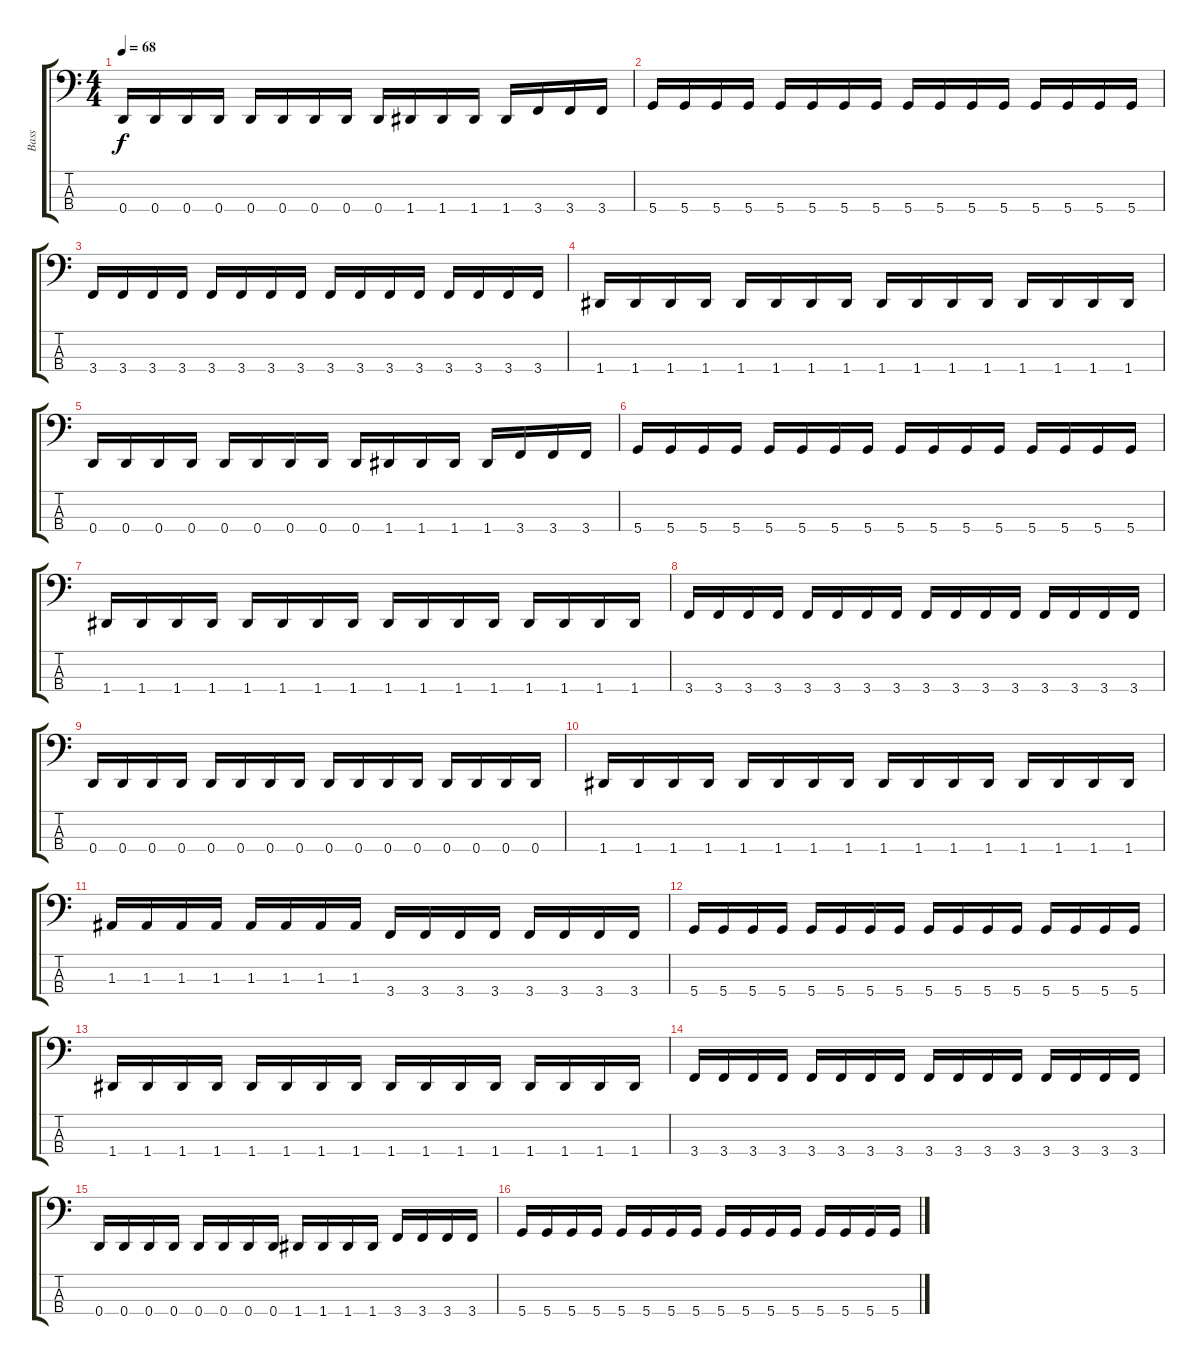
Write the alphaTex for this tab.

\track ("Bass" "Bass") {instrument electricbasspick}
\staff {score tabs}
\tuning (G2 D2 A1 D1) {hide}
\ts (4 4)
\tempo 68
\clef f4
\ks c
0.4.16{dy f} 0.4.16 0.4.16 0.4.16 0.4.16 0.4.16 0.4.16 0.4.16 0.4.16 1.4.16 1.4.16 1.4.16 1.4.16 3.4.16 3.4.16 3.4.16 |
5.4.16 5.4.16 5.4.16 5.4.16 5.4.16 5.4.16 5.4.16 5.4.16 5.4.16 5.4.16 5.4.16 5.4.16 5.4.16 5.4.16 5.4.16 5.4.16 |
3.4.16 3.4.16 3.4.16 3.4.16 3.4.16 3.4.16 3.4.16 3.4.16 3.4.16 3.4.16 3.4.16 3.4.16 3.4.16 3.4.16 3.4.16 3.4.16 |
1.4.16 1.4.16 1.4.16 1.4.16 1.4.16 1.4.16 1.4.16 1.4.16 1.4.16 1.4.16 1.4.16 1.4.16 1.4.16 1.4.16 1.4.16 1.4.16 |
0.4.16 0.4.16 0.4.16 0.4.16 0.4.16 0.4.16 0.4.16 0.4.16 0.4.16 1.4.16 1.4.16 1.4.16 1.4.16 3.4.16 3.4.16 3.4.16 |
5.4.16 5.4.16 5.4.16 5.4.16 5.4.16 5.4.16 5.4.16 5.4.16 5.4.16 5.4.16 5.4.16 5.4.16 5.4.16 5.4.16 5.4.16 5.4.16 |
1.4.16 1.4.16 1.4.16 1.4.16 1.4.16 1.4.16 1.4.16 1.4.16 1.4.16 1.4.16 1.4.16 1.4.16 1.4.16 1.4.16 1.4.16 1.4.16 |
3.4.16 3.4.16 3.4.16 3.4.16 3.4.16 3.4.16 3.4.16 3.4.16 3.4.16 3.4.16 3.4.16 3.4.16 3.4.16 3.4.16 3.4.16 3.4.16 |
0.4.16 0.4.16 0.4.16 0.4.16 0.4.16 0.4.16 0.4.16 0.4.16 0.4.16 0.4.16 0.4.16 0.4.16 0.4.16 0.4.16 0.4.16 0.4.16 |
1.4.16 1.4.16 1.4.16 1.4.16 1.4.16 1.4.16 1.4.16 1.4.16 1.4.16 1.4.16 1.4.16 1.4.16 1.4.16 1.4.16 1.4.16 1.4.16 |
1.3.16 1.3.16 1.3.16 1.3.16 1.3.16 1.3.16 1.3.16 1.3.16 3.4.16 3.4.16 3.4.16 3.4.16 3.4.16 3.4.16 3.4.16 3.4.16 |
5.4.16 5.4.16 5.4.16 5.4.16 5.4.16 5.4.16 5.4.16 5.4.16 5.4.16 5.4.16 5.4.16 5.4.16 5.4.16 5.4.16 5.4.16 5.4.16 |
1.4.16 1.4.16 1.4.16 1.4.16 1.4.16 1.4.16 1.4.16 1.4.16 1.4.16 1.4.16 1.4.16 1.4.16 1.4.16 1.4.16 1.4.16 1.4.16 |
3.4.16 3.4.16 3.4.16 3.4.16 3.4.16 3.4.16 3.4.16 3.4.16 3.4.16 3.4.16 3.4.16 3.4.16 3.4.16 3.4.16 3.4.16 3.4.16 |
0.4.16 0.4.16 0.4.16 0.4.16 0.4.16 0.4.16 0.4.16 0.4.16 1.4.16 1.4.16 1.4.16 1.4.16 3.4.16 3.4.16 3.4.16 3.4.16 |
5.4.16 5.4.16 5.4.16 5.4.16 5.4.16 5.4.16 5.4.16 5.4.16 5.4.16 5.4.16 5.4.16 5.4.16 5.4.16 5.4.16 5.4.16 5.4.16
